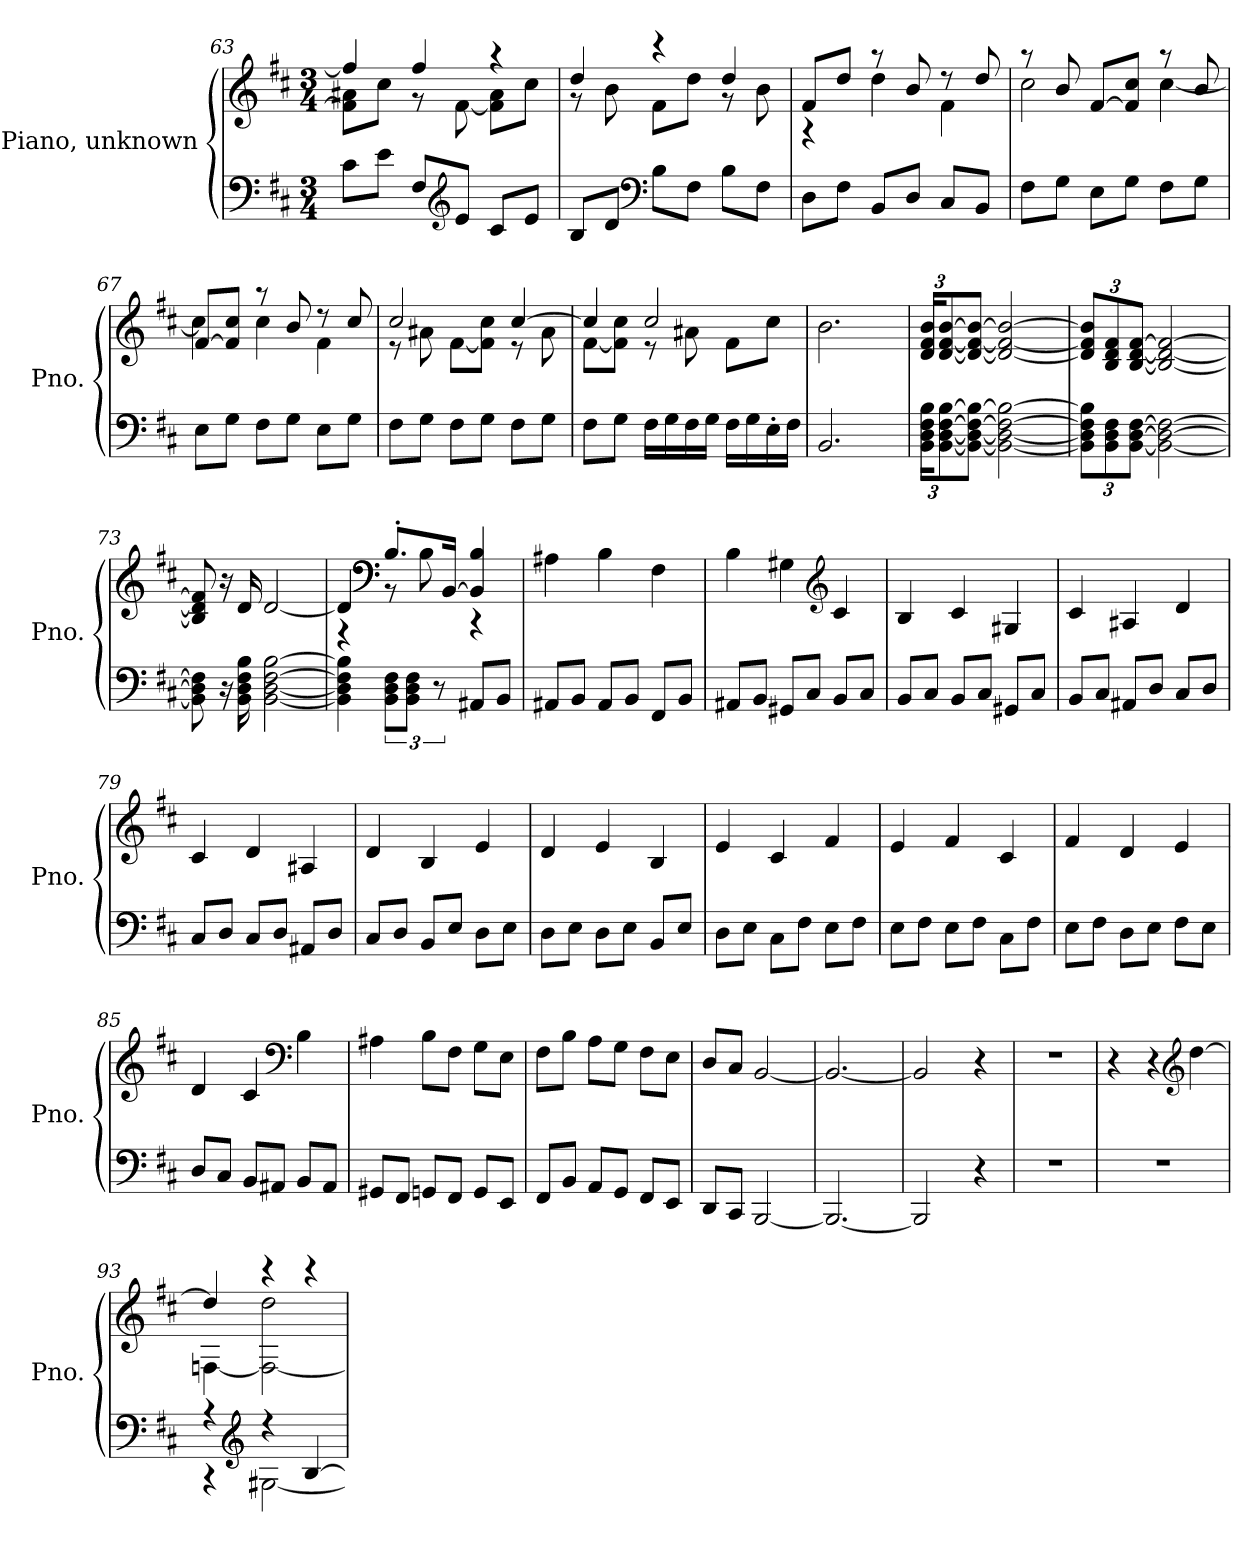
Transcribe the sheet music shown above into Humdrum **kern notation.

**kern	**kern
*part1	*part1
*staff2	*staff1
*I"Piano, unknown	*
*I'Pno.	*
*clefF4	*clefG2
*k[f#c#]	*k[f#c#]
*M3/4	*M3/4
=63	=63
*	*^
8c#\L	4ff#/]	8f#\] 8a#X\L
8e\J	.	8cc#\J
8F#/L	4ff#/	8r
*clefG2	*	*
8e/J	.	[8f#\
8c#/L	4r	8f#\] 8a#\L
8e/J	.	8cc#\J
!!LO:LB:g=z	!!
=64	=64	=64
8B/L	4dd/	8r
8d/J	.	8b\
*clefF4	*	*
8B\L	4r	8f#\L
8F#\J	.	8dd\J
8B\L	4dd/	8r
8F#\J	.	8b\
=65	=65	=65
8D\L	8f#/L	4r
8F#\J	8dd/J	.
8BB/L	8r	4dd\
8D/J	8b/	.
8C#/L	8r	4f#\
8BB/J	8dd/	.
=66	=66	=66
8F#\L	8r	2cc#\
8G\J	8b/	.
8E\L	[8f#/L	.
8G\J	8f#/] 8cc#/J	.
8F#\L	8r	[4cc#\
8G\J	8b/	.
=67	=67	=67
8E\L	[8f#/L	4cc#\]
8G\J	8f#/] 8cc#/J	.
8F#\L	8r	4cc#\
8G\J	8b/	.
8E\L	8r	4f#\
8G\J	8cc#/	.
=68	=68	=68
8F#\L	2cc#/	8r
8G\J	.	8a#X\
8F#\L	.	[8f#\L
8G\J	.	8f#\] 8cc#\J
8F#\L	[4cc#/	8r
8G\J	.	8a#\
!!LO:PB:g=z	!!
=69	=69	=69
8F#\L	4cc#/]	[8f#\L
8G\J	.	8f#\] 8cc#\J
16F#\LL	2cc#/	8r
16G\	.	.
16F#\	.	8a#X\
16G\JJ	.	.
16F#\LL	.	8f#\L
16G\	.	.
16E'\	.	8cc#\J
16F#\JJ	.	.
*	*v	*v
=70	=70
2.BB/	2.b\
=71	=71
*Xbrackettup	*Xbrackettup
24BB\ 24D\ 24F#\ 24B\KL	24d/ 24f#/ 24b/KL
[12BB\ [12D\ [12F#\ [12B\	[12d/ [12f#/ [12b/
8BB\_ 8D\_ 8F#\_ 8B\_J	8d/_ 8f#/_ 8b/_J
2BB\_ 2D\_ 2F#\_ 2B\_	2d/_ 2f#/_ 2b/_
=72	=72
12BB\] 12D\] 12F#\] 12B\]L	12d/] 12f#/] 12b/]L
12BB\ 12D\ 12F#\	12B/ 12d/ 12f#/
[12BB\ [12D\ [12F#\J	[12B/ [12d/ [12f#/J
2BB\_ 2D\_ 2F#\_	2B/_ 2d/_ 2f#/_
=73	=73
8BB\] 8D\] 8F#\]	8B/] 8d/] 8f#/]
16r	16r
16BB\ 16D\ 16F#\ 16B\	16d/
[2BB\ [2D\ [2F#\ [2B\	[2d/
=74	=74
*	*^
4BB\] 4D\] 4F#\] 4B\]	4d/]	4r
*	*clefF4	*
*brackettup	*	*
12BB\ 12D\ 12F#\L	8.B'/L	8r
12BB\ 12D\ 12F#\J	.	.
.	.	8B\
12r	.	.
.	[16BB/Jk	.
8AA#X/L	4BB/] 4B/	4r
8BB/J	.	.
*	*v	*v
!!LO:LB:g=z
=75	=75
8AA#X/L	4A#X\
8BB/J	.
8AA#/L	4B\
8BB/J	.
8FF#/L	4F#\
8BB/J	.
=76	=76
8AA#X/L	4B\
8BB/J	.
8GG#X/L	4G#X\
8C#/J	.
*	*clefG2
8BB/L	4c#/
8C#/J	.
=77	=77
8BB/L	4B/
8C#/J	.
8BB/L	4c#/
8C#/J	.
8GG#X/L	4G#X/
8C#/J	.
=78	=78
8BB/L	4c#/
8C#/J	.
8AA#X/L	4A#X/
8D/J	.
8C#/L	4d/
8D/J	.
=79	=79
8C#/L	4c#/
8D/J	.
8C#/L	4d/
8D/J	.
8AA#X/L	4A#X/
8D/J	.
!!LO:LB:g=z
=80	=80
8C#/L	4d/
8D/J	.
8BB/L	4B/
8E/J	.
8D\L	4e/
8E\J	.
=81	=81
8D\L	4d/
8E\J	.
8D\L	4e/
8E\J	.
8BB/L	4B/
8E/J	.
=82	=82
8D\L	4e/
8E\J	.
8C#\L	4c#/
8F#\J	.
8E\L	4f#/
8F#\J	.
=83	=83
8E\L	4e/
8F#\J	.
8E\L	4f#/
8F#\J	.
8C#\L	4c#/
8F#\J	.
=84	=84
8E\L	4f#/
8F#\J	.
8D\L	4d/
8E\J	.
8F#\L	4e/
8E\J	.
=85	=85
8D/L	4d/
8C#/J	.
8BB/L	4c#/
8AA#X/J	.
*	*clefF4
8BB/L	4B\
8AA#/J	.
!!LO:LB:g=z
=86	=86
8GG#X/L	4A#X\
8FF#/J	.
8GGn/L	8B\L
8FF#/J	8F#\J
8GG/L	8G\L
8EE/J	8E\J
=87	=87
8FF#/L	8F#\L
8BB/J	8B\J
8AA/L	8A\L
8GG/J	8G\J
8FF#/L	8F#\L
8EE/J	8E\J
=88	=88
8DD/L	8D/L
8CC#/J	8C#/J
[2BBB/	[2BB/
=89	=89
2.BBB/_	2.BB/_
=90	=90
2BBB/]	2BB/]
4r	4r
=91	=91
2.r	2.r
=92	=92
2.r	4r
.	4r
*	*clefG2
.	[4dd\
=93	=93
*^	*^
4r	4r	4dd/]	[4Fn\
*clefG2	*	*	*
4r	[2G#X\	4r	2F\_ 2dd\
[4B/	.	4r	.
*v	*v	*	*
*	*v	*v
=	=
*-	*-
